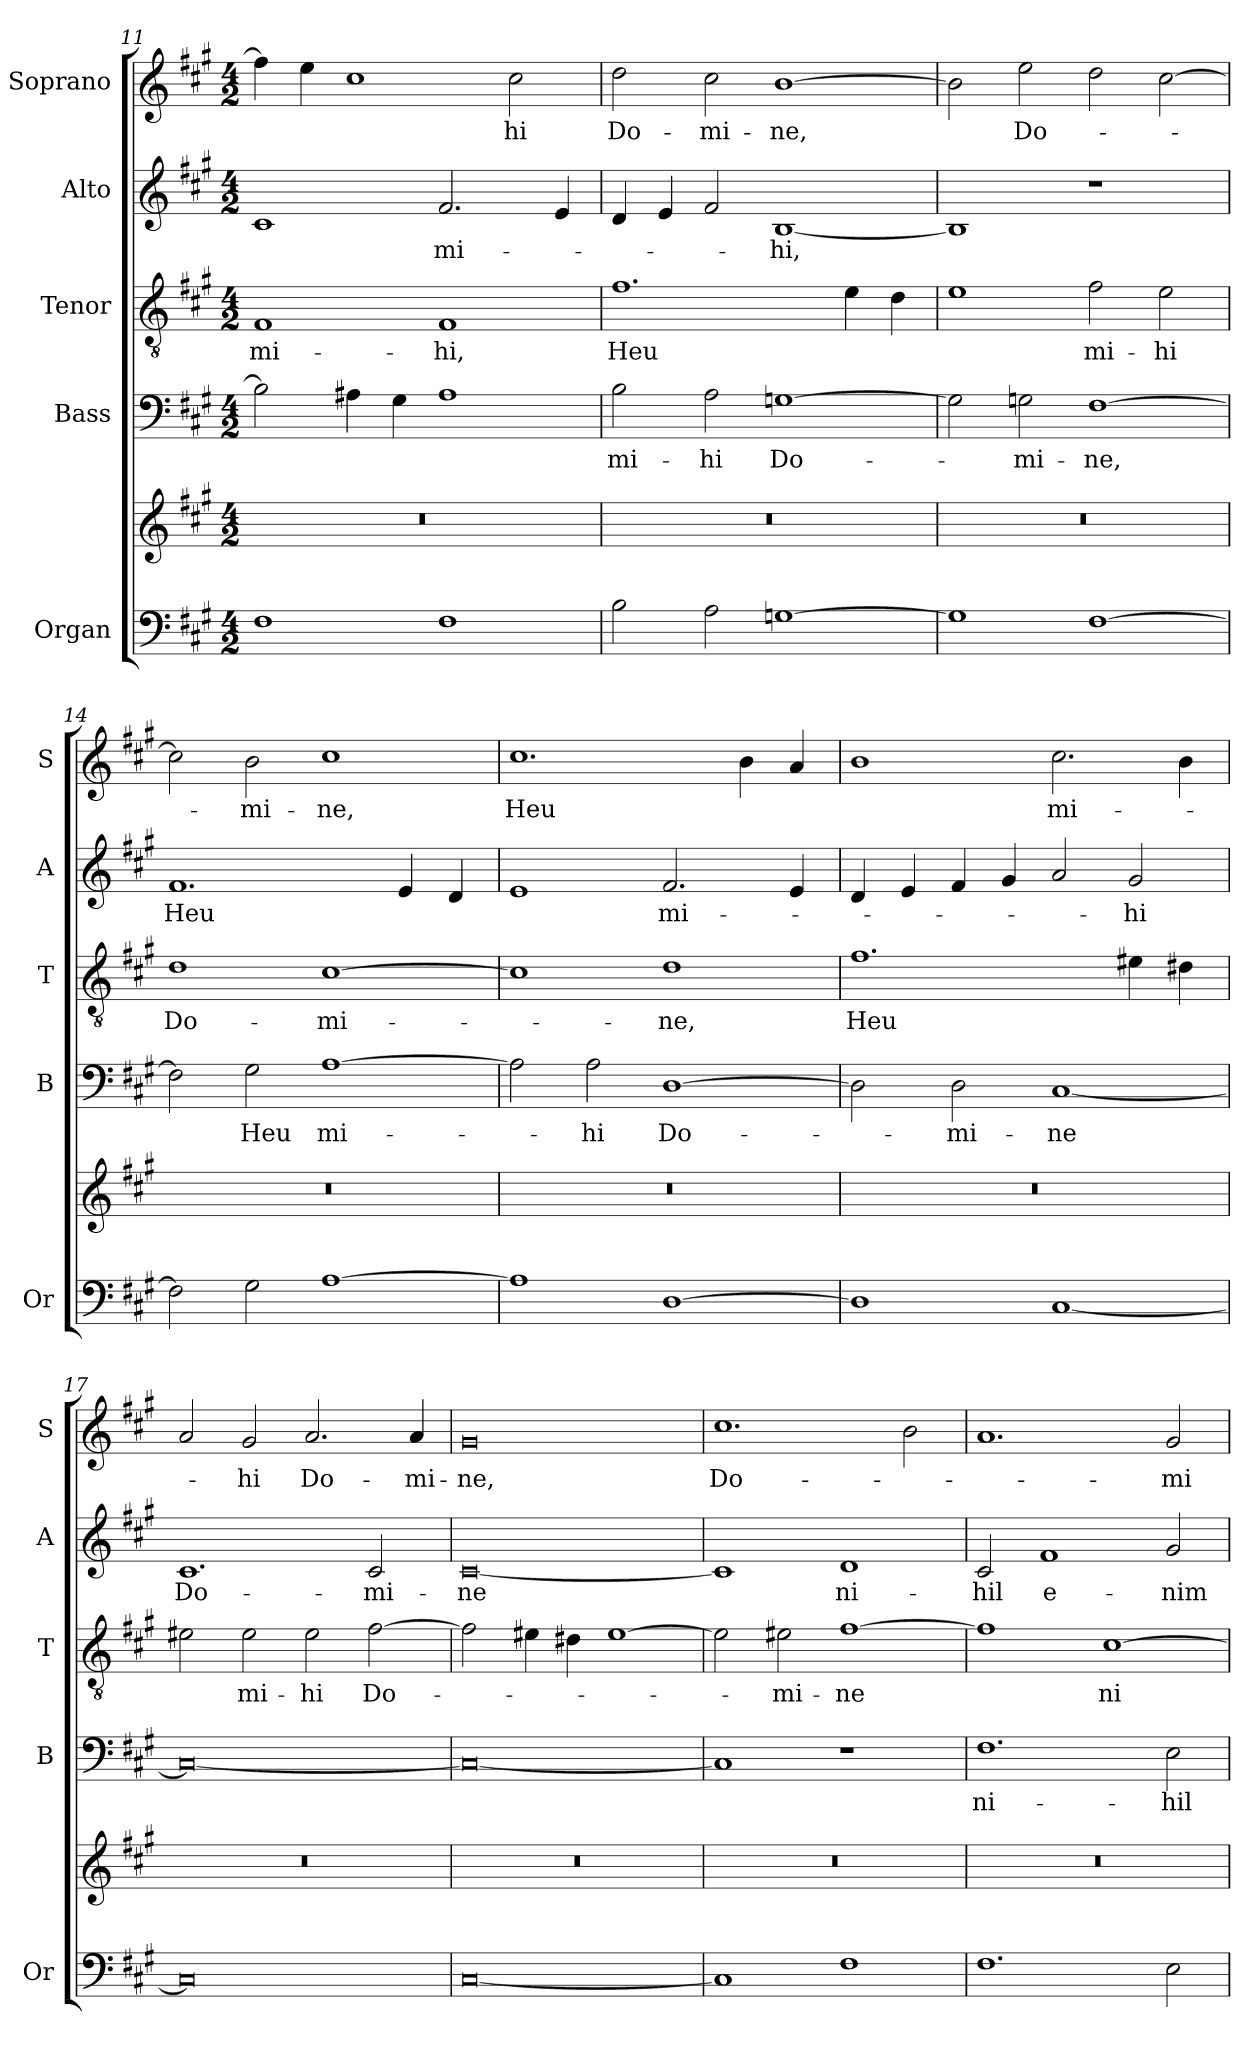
**kern	**kern	**kern	**text	**kern	**text	**kern	**text	**kern	**text
*part5	*part5	*part4	*part4	*part3	*part3	*part2	*part2	*part1	*part1
*staff6	*staff5	*staff4	*staff4	*staff3	*staff3	*staff2	*staff2	*staff1	*staff1
*I"Organ	*	*I"Bass	*	*I"Tenor	*	*I"Alto	*	*I"Soprano	*
*I'Or	*	*I'B	*	*I'T	*	*I'A	*	*I'S	*
!!LO:PB:g=z
*clefF4	*clefG2	*clefF4	*	*clefGv2	*	*clefG2	*	*clefG2	*
*k[f#c#g#]	*k[f#c#g#]	*k[f#c#g#]	*	*k[f#c#g#]	*	*k[f#c#g#]	*	*k[f#c#g#]	*
*A:	*A:	*A:	*	*A:	*	*A:	*	*A:	*
*M4/2	*M4/2	*M4/2	*	*M4/2	*	*M4/2	*	*M4/2	*
=11	=11	=11	=11	=11	=11	=11	=11	=11	=11
!	!	!	!	!	!LO:LY:b	!	!	!	!
1F#	0r	2B\]	.	1F#	mi-	1c#	.	4ff#\]	.
.	.	.	.	.	.	.	.	4ee\	.
.	.	4A#X\	.	.	.	.	.	1cc#	.
.	.	4G#\	.	.	.	.	.	.	.
!	!	!	!	!	!LO:LY:b	!	!LO:LY:b	!	!
1F#	.	1A#	.	1F#	-hi,	2.f#/	mi-	.	.
!	!	!	!	!	!	!	!	!	!LO:LY:b
.	.	.	.	.	.	.	.	2cc#\	-hi
.	.	.	.	.	.	4e/	.	.	.
=12	=12	=12	=12	=12	=12	=12	=12	=12	=12
!	!	!	!LO:LY:b	!	!LO:LY:b	!	!	!	!LO:LY:b
2B\	0r	2B\	mi-	1.f#	Heu	4d/	.	2dd\	Do-
.	.	.	.	.	.	4e/	.	.	.
!	!	!	!LO:LY:b	!	!	!	!	!	!LO:LY:b
2A\	.	2A\	-hi	.	.	2f#/	.	2cc#\	-mi-
!	!	!	!LO:LY:b	!	!	!	!LO:LY:b	!	!LO:LY:b
[1Gn	.	[1Gn	Do-	.	.	[1B	-hi,	[1b	-ne,
.	.	.	.	4e\	.	.	.	.	.
.	.	.	.	4d\	.	.	.	.	.
=13	=13	=13	=13	=13	=13	=13	=13	=13	=13
1G]	0r	2G\]	.	1e	.	1B]	.	2b\]	.
!	!	!	!LO:LY:b	!	!	!	!	!	!LO:LY:b
.	.	2Gn\	-mi-	.	.	.	.	2ee\	Do-
!	!	!	!LO:LY:b	!	!LO:LY:b	!	!	!	!
[1F#	.	[1F#	-ne,	2f#\	mi-	1r	.	2dd\	.
!	!	!	!	!	!LO:LY:b	!	!	!	!
.	.	.	.	2e\	-hi	.	.	[2cc#\	.
=14	=14	=14	=14	=14	=14	=14	=14	=14	=14
!	!	!	!	!	!LO:LY:b	!	!LO:LY:b	!	!
2F#\]	0r	2F#\]	.	1d	Do-	1.f#	Heu	2cc#\]	.
!	!	!	!LO:LY:b	!	!	!	!	!	!LO:LY:b
2G#\	.	2G#\	Heu	.	.	.	.	2b\	-mi-
!	!	!	!LO:LY:b	!	!LO:LY:b	!	!	!	!LO:LY:b
[1A	.	[1A	mi-	[1c#	-mi-	.	.	1cc#	-ne,
.	.	.	.	.	.	4e/	.	.	.
.	.	.	.	.	.	4d/	.	.	.
=15	=15	=15	=15	=15	=15	=15	=15	=15	=15
!	!	!	!	!	!	!	!	!	!LO:LY:b
1A]	0r	2A\]	.	1c#]	.	1e	.	1.cc#	Heu
!	!	!	!LO:LY:b	!	!	!	!	!	!
.	.	2A\	-hi	.	.	.	.	.	.
!	!	!	!LO:LY:b	!	!LO:LY:b	!	!LO:LY:b	!	!
[1D	.	[1D	Do-	1d	-ne,	2.f#/	mi-	.	.
.	.	.	.	.	.	.	.	4b\	.
.	.	.	.	.	.	4e/	.	4a/	.
!!LO:LB:g=z
=16	=16	=16	=16	=16	=16	=16	=16	=16	=16
!	!	!	!	!	!LO:LY:b	!	!	!	!
1D]	0r	2D\]	.	1.f#	Heu	4d/	.	1b	.
.	.	.	.	.	.	4e/	.	.	.
!	!	!	!LO:LY:b	!	!	!	!	!	!
.	.	2D\	-mi-	.	.	4f#/	.	.	.
.	.	.	.	.	.	4g#/	.	.	.
!	!	!	!LO:LY:b	!	!	!	!	!	!LO:LY:b
[1C#	.	[1C#	-ne	.	.	2a/	.	2.cc#\	mi-
!	!	!	!	!	!	!	!LO:LY:b	!	!
.	.	.	.	4e#X\	.	2g#/	-hi	.	.
.	.	.	.	4d#X\	.	.	.	4b\	.
=17	=17	=17	=17	=17	=17	=17	=17	=17	=17
!	!	!	!	!	!	!	!LO:LY:b	!	!
0C#]	0r	0C#_	.	2e#X\	.	1.c#	Do-	2a/	.
!	!	!	!	!	!LO:LY:b	!	!	!	!LO:LY:b
.	.	.	.	2e#\	mi-	.	.	2g#/	-hi
!	!	!	!	!	!LO:LY:b	!	!	!	!LO:LY:b
.	.	.	.	2e#\	-hi	.	.	2.a/	Do-
!	!	!	!	!	!LO:LY:b	!	!LO:LY:b	!	!
.	.	.	.	[2f#\	Do-	2c#/	-mi-	.	.
!	!	!	!	!	!	!	!	!	!LO:LY:b
.	.	.	.	.	.	.	.	4a/	-mi-
=18	=18	=18	=18	=18	=18	=18	=18	=18	=18
!	!	!	!	!	!	!	!LO:LY:b	!	!LO:LY:b
[0C#	0r	0C#_	.	2f#\]	.	[0c#	-ne	0g#	-ne,
.	.	.	.	4e#X\	.	.	.	.	.
.	.	.	.	4d#X\	.	.	.	.	.
.	.	.	.	[1e#	.	.	.	.	.
=19	=19	=19	=19	=19	=19	=19	=19	=19	=19
!	!	!	!	!	!	!	!	!	!LO:LY:b
1C#]	0r	1C#]	.	2e#\]	.	1c#]	.	1.cc#	Do-
!	!	!	!	!	!LO:LY:b	!	!	!	!
.	.	.	.	2e#X\	-mi-	.	.	.	.
!	!	!	!	!	!LO:LY:b	!	!LO:LY:b	!	!
1F#	.	1r	.	[1f#	-ne	1d	ni-	.	.
.	.	.	.	.	.	.	.	2b\	.
=20	=20	=20	=20	=20	=20	=20	=20	=20	=20
!	!	!	!LO:LY:b	!	!	!	!LO:LY:b	!	!
1.F#	0r	1.F#	ni-	1f#]	.	2c#/	-hil	1.a	.
!	!	!	!	!	!	!	!LO:LY:b	!	!
.	.	.	.	.	.	1f#	e-	.	.
!	!	!	!	!	!LO:LY:b	!	!	!	!
.	.	.	.	[1c#	ni-	.	.	.	.
!	!	!	!LO:LY:b	!	!	!	!LO:LY:b	!	!LO:LY:b
2E\	.	2E\	-hil	.	.	2g#/	-nim	2g#/	-mi-
=	=	=	=	=	=	=	=	=	=
*-	*-	*-	*-	*-	*-	*-	*-	*-	*-
